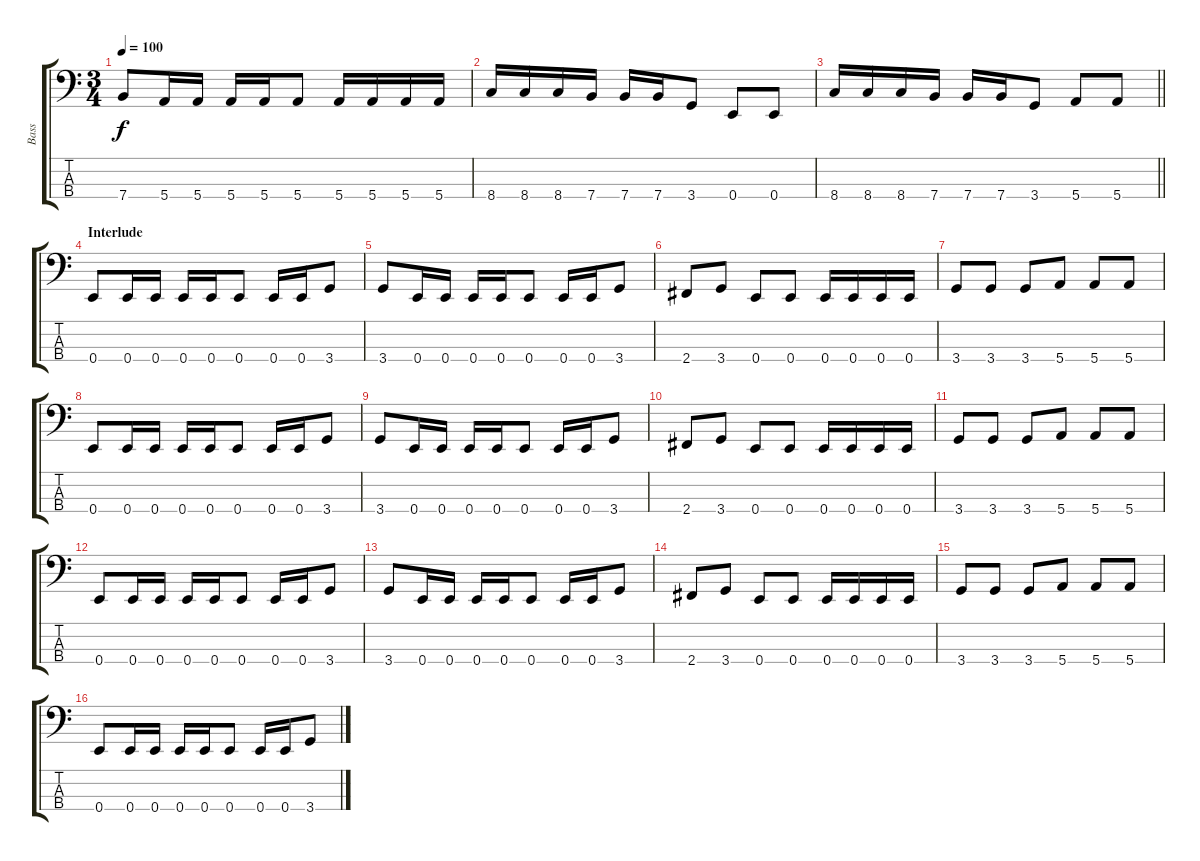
\track ("Bass" "Bass") {instrument electricbasspick}
\staff {score tabs}
\tuning (G2 D2 A1 E1) {hide}
\ts (3 4)
\tempo 100
\clef f4
\ks c
7.4.8{dy f} 5.4.16 5.4.16 5.4.16 5.4.16 5.4.8 5.4.16 5.4.16 5.4.16 5.4.16 |
8.4.16 8.4.16 8.4.16 7.4.16 7.4.16 7.4.16 3.4.8 0.4.8 0.4.8 |
\barLineRight lightlight
8.4.16 8.4.16 8.4.16 7.4.16 7.4.16 7.4.16 3.4.8 5.4.8 5.4.8 |
\section ("" "Interlude")
0.4.8 0.4.16 0.4.16 0.4.16 0.4.16 0.4.8 0.4.16 0.4.16 3.4.8 |
3.4.8 0.4.16 0.4.16 0.4.16 0.4.16 0.4.8 0.4.16 0.4.16 3.4.8 |
2.4.8 3.4.8 0.4.8 0.4.8 0.4.16 0.4.16 0.4.16 0.4.16 |
3.4.8 3.4.8 3.4.8 5.4.8 5.4.8 5.4.8 |
0.4.8 0.4.16 0.4.16 0.4.16 0.4.16 0.4.8 0.4.16 0.4.16 3.4.8 |
3.4.8 0.4.16 0.4.16 0.4.16 0.4.16 0.4.8 0.4.16 0.4.16 3.4.8 |
2.4.8 3.4.8 0.4.8 0.4.8 0.4.16 0.4.16 0.4.16 0.4.16 |
3.4.8 3.4.8 3.4.8 5.4.8 5.4.8 5.4.8 |
0.4.8 0.4.16 0.4.16 0.4.16 0.4.16 0.4.8 0.4.16 0.4.16 3.4.8 |
3.4.8 0.4.16 0.4.16 0.4.16 0.4.16 0.4.8 0.4.16 0.4.16 3.4.8 |
2.4.8 3.4.8 0.4.8 0.4.8 0.4.16 0.4.16 0.4.16 0.4.16 |
3.4.8 3.4.8 3.4.8 5.4.8 5.4.8 5.4.8 |
0.4.8 0.4.16 0.4.16 0.4.16 0.4.16 0.4.8 0.4.16 0.4.16 3.4.8
